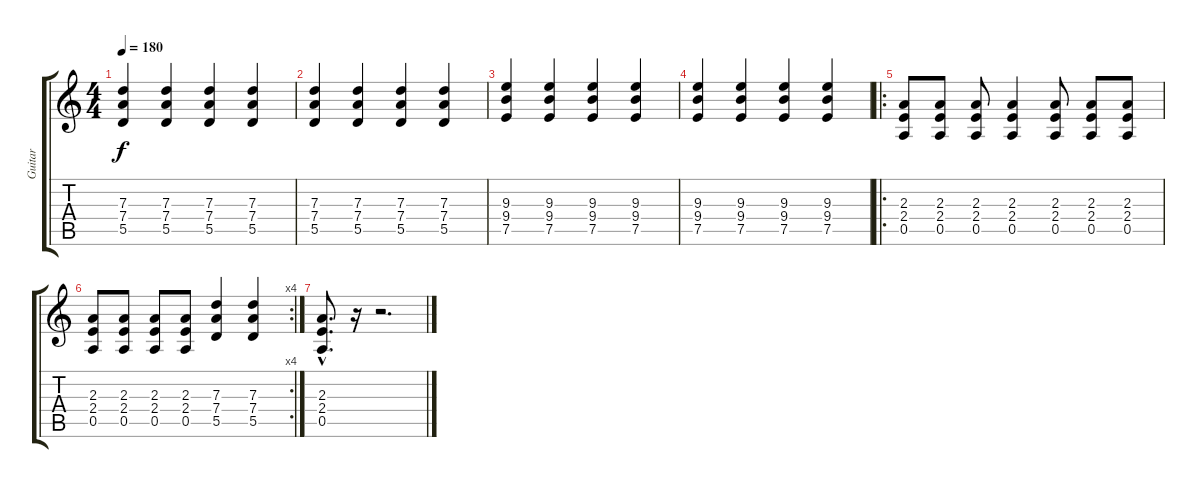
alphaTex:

\track ("Guitar" "Guitar") {instrument overdrivenguitar}
\staff {score tabs}
\tuning (E4 B3 G3 D3 A2 E2) {hide}
\ts (4 4)
\tempo 180
\clef g2
\ks c
(7.3 7.4 5.5).4{dy f} (7.3 7.4 5.5).4 (7.3 7.4 5.5).4 (7.3 7.4 5.5).4 |
(7.3 7.4 5.5).4 (7.3 7.4 5.5).4 (7.3 7.4 5.5).4 (7.3 7.4 5.5).4 |
(9.3 9.4 7.5).4 (9.3 9.4 7.5).4 (9.3 9.4 7.5).4 (9.3 9.4 7.5).4 |
(9.3 9.4 7.5).4 (9.3 9.4 7.5).4 (9.3 9.4 7.5).4 (9.3 9.4 7.5).4 |
\ro
(2.3 2.4 0.5).8 (2.3 2.4 0.5).8 (2.3 2.4 0.5).8 (2.3 2.4 0.5).4 (2.3 2.4 0.5).8 (2.3 2.4 0.5).8 (2.3 2.4 0.5).8 |
\rc 4
(2.3 2.4 0.5).8 (2.3 2.4 0.5).8 (2.3 2.4 0.5).8 (2.3 2.4 0.5).8 (7.3 7.4 5.5).4 (7.3 7.4 5.5).4 |
(2.3{hac} 2.4{hac} 0.5{hac}).8{d} r.16 r.2{d}
